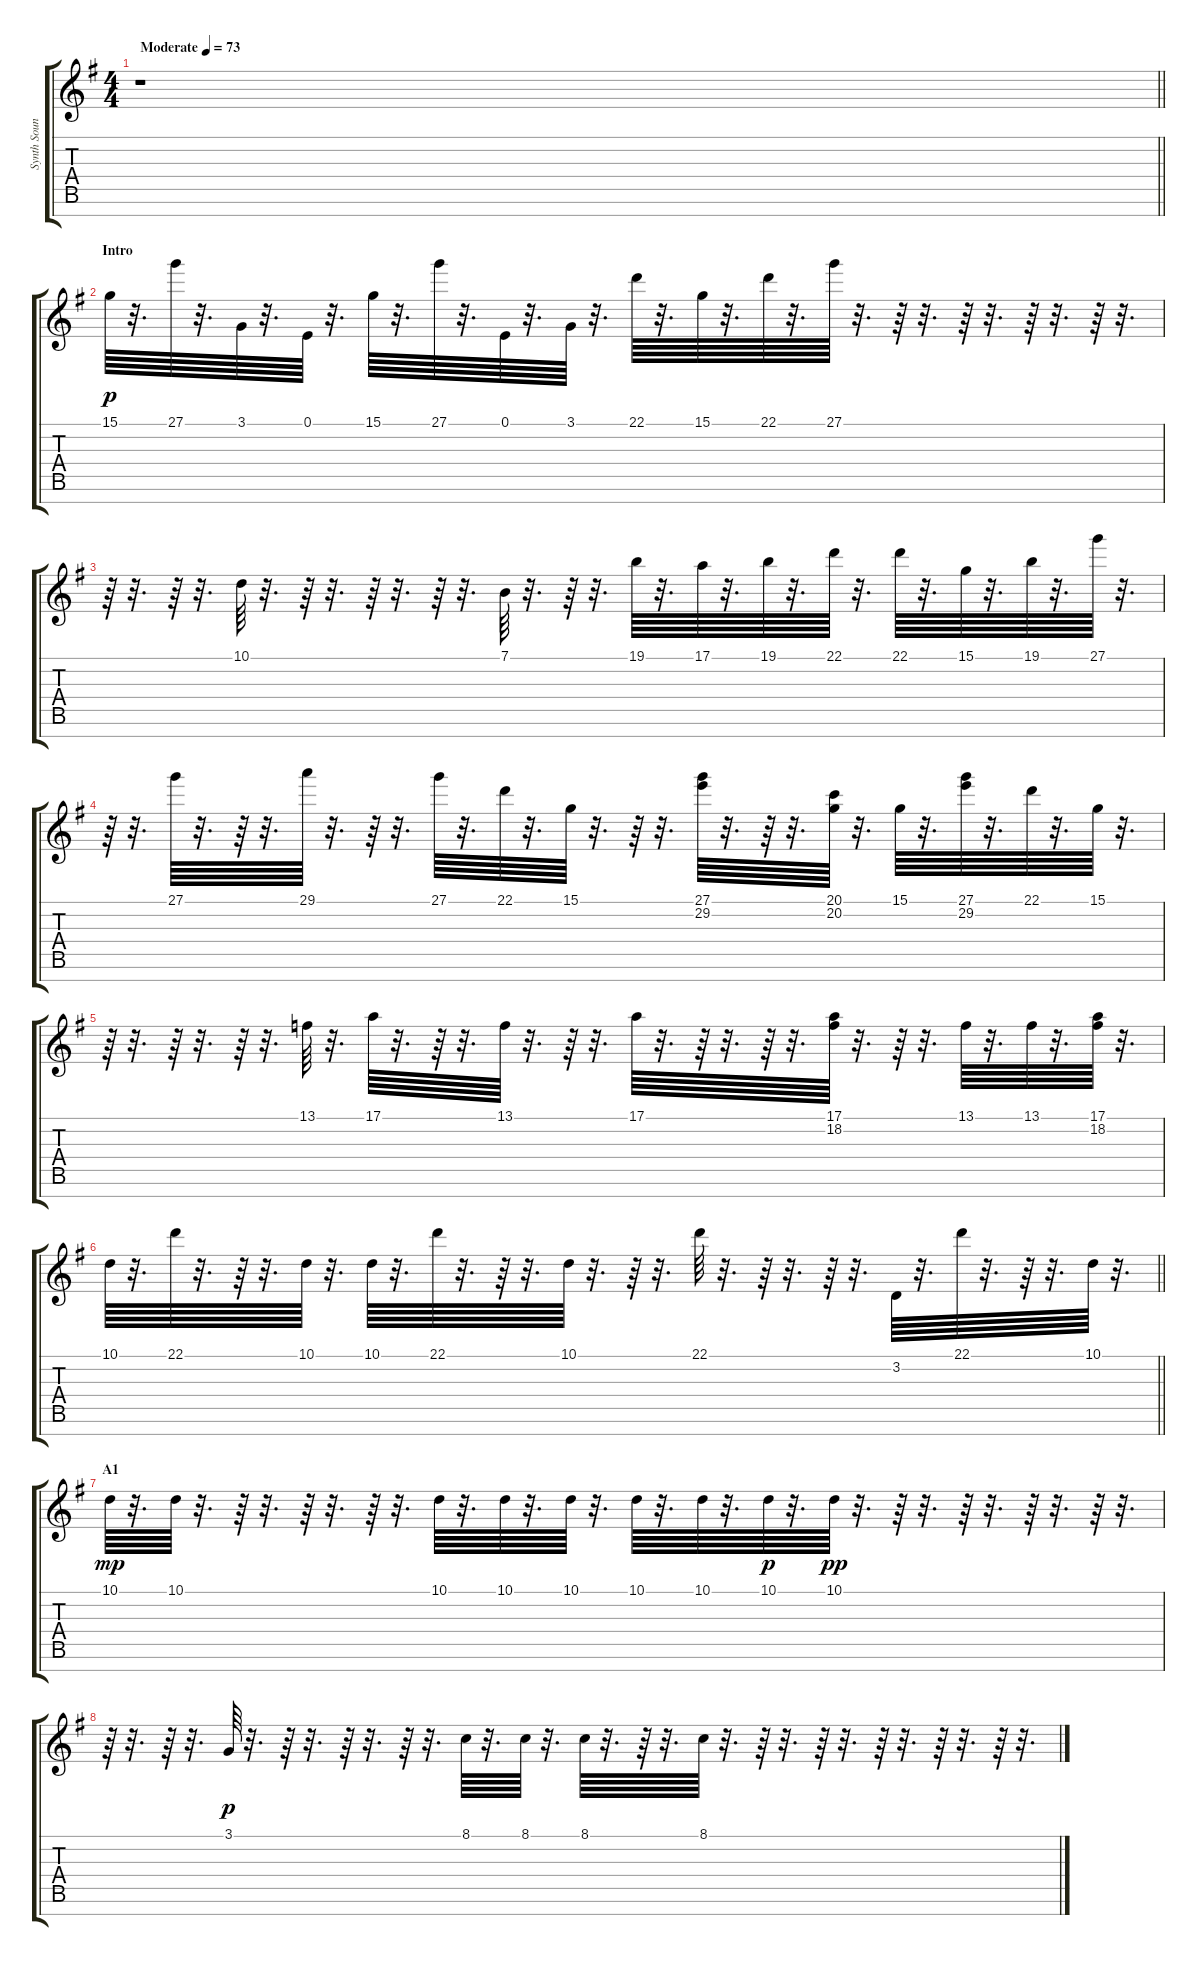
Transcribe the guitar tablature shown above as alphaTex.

\track ("Synth Sound" "Synth Soun") {instrument lead1square}
\staff {score tabs}
\tuning (E4 B3 G3 D3 A2 E2 B1) {hide}
\ts (4 4)
\tempo (73 "Moderate")
\clef g2
\barLineRight lightlight
\ks g
r.1{dy p instrument lead1square} |
\section ("" "Intro")
15.1.64 r.32{d} 27.1.64 r.32{d} 3.1.64 r.32{d} 0.1.64 r.32{d} 15.1.64 r.32{d} 27.1.64 r.32{d} 0.1.64 r.32{d} 3.1.64 r.32{d} 22.1.64 r.32{d} 15.1.64 r.32{d} 22.1.64 r.32{d} 27.1.64 r.32{d} r.64 r.32{d} r.64 r.32{d} r.64 r.32{d} r.64 r.32{d} |
r.64 r.32{d} r.64 r.32{d} 10.1.64 r.32{d} r.64 r.32{d} r.64 r.32{d} r.64 r.32{d} 7.1.64 r.32{d} r.64 r.32{d} 19.1.64 r.32{d} 17.1.64 r.32{d} 19.1.64 r.32{d} 22.1.64 r.32{d} 22.1.64 r.32{d} 15.1.64 r.32{d} 19.1.64 r.32{d} 27.1.64 r.32{d} |
r.64 r.32{d} 27.1.64 r.32{d} r.64 r.32{d} 29.1.64 r.32{d} r.64 r.32{d} 27.1.64 r.32{d} 22.1.64 r.32{d} 15.1.64 r.32{d} r.64 r.32{d} (27.1 29.2).64 r.32{d} r.64 r.32{d} (20.1 20.2).64 r.32{d} 15.1.64 r.32{d} (27.1 29.2).64 r.32{d} 22.1.64 r.32{d} 15.1.64 r.32{d} |
r.64 r.32{d} r.64 r.32{d} r.64 r.32{d} 13.1.64 r.32{d} 17.1.64 r.32{d} r.64 r.32{d} 13.1.64 r.32{d} r.64 r.32{d} 17.1.64 r.32{d} r.64 r.32{d} r.64 r.32{d} (17.1 18.2).64 r.32{d} r.64 r.32{d} 13.1.64 r.32{d} 13.1.64 r.32{d} (17.1 18.2).64 r.32{d} |
\barLineRight lightlight
10.1.64 r.32{d} 22.1.64 r.32{d} r.64 r.32{d} 10.1.64 r.32{d} 10.1.64 r.32{d} 22.1.64 r.32{d} r.64 r.32{d} 10.1.64 r.32{d} r.64 r.32{d} 22.1.64 r.32{d} r.64 r.32{d} r.64 r.32{d} 3.2.64 r.32{d} 22.1.64 r.32{d} r.64 r.32{d} 10.1.64 r.32{d} |
\section ("" "A1")
10.1.64{dy mp} r.32{d} 10.1.64 r.32{d} r.64 r.32{d} r.64 r.32{d} r.64 r.32{d} 10.1.64 r.32{d} 10.1.64 r.32{d} 10.1.64 r.32{d} 10.1.64 r.32{d} 10.1.64 r.32{d} 10.1.64{dy p} r.32{d} 10.1.64{dy pp} r.32{d} r.64 r.32{d} r.64 r.32{d} r.64 r.32{d} r.64 r.32{d} |
r.64 r.32{d} r.64 r.32{d} 3.1.64{dy p} r.32{d} r.64 r.32{d} r.64 r.32{d} r.64 r.32{d} 8.1.64 r.32{d} 8.1.64 r.32{d} 8.1.64 r.32{d} r.64 r.32{d} 8.1.64 r.32{d} r.64 r.32{d} r.64 r.32{d} r.64 r.32{d} r.64 r.32{d} r.64 r.32{d}
